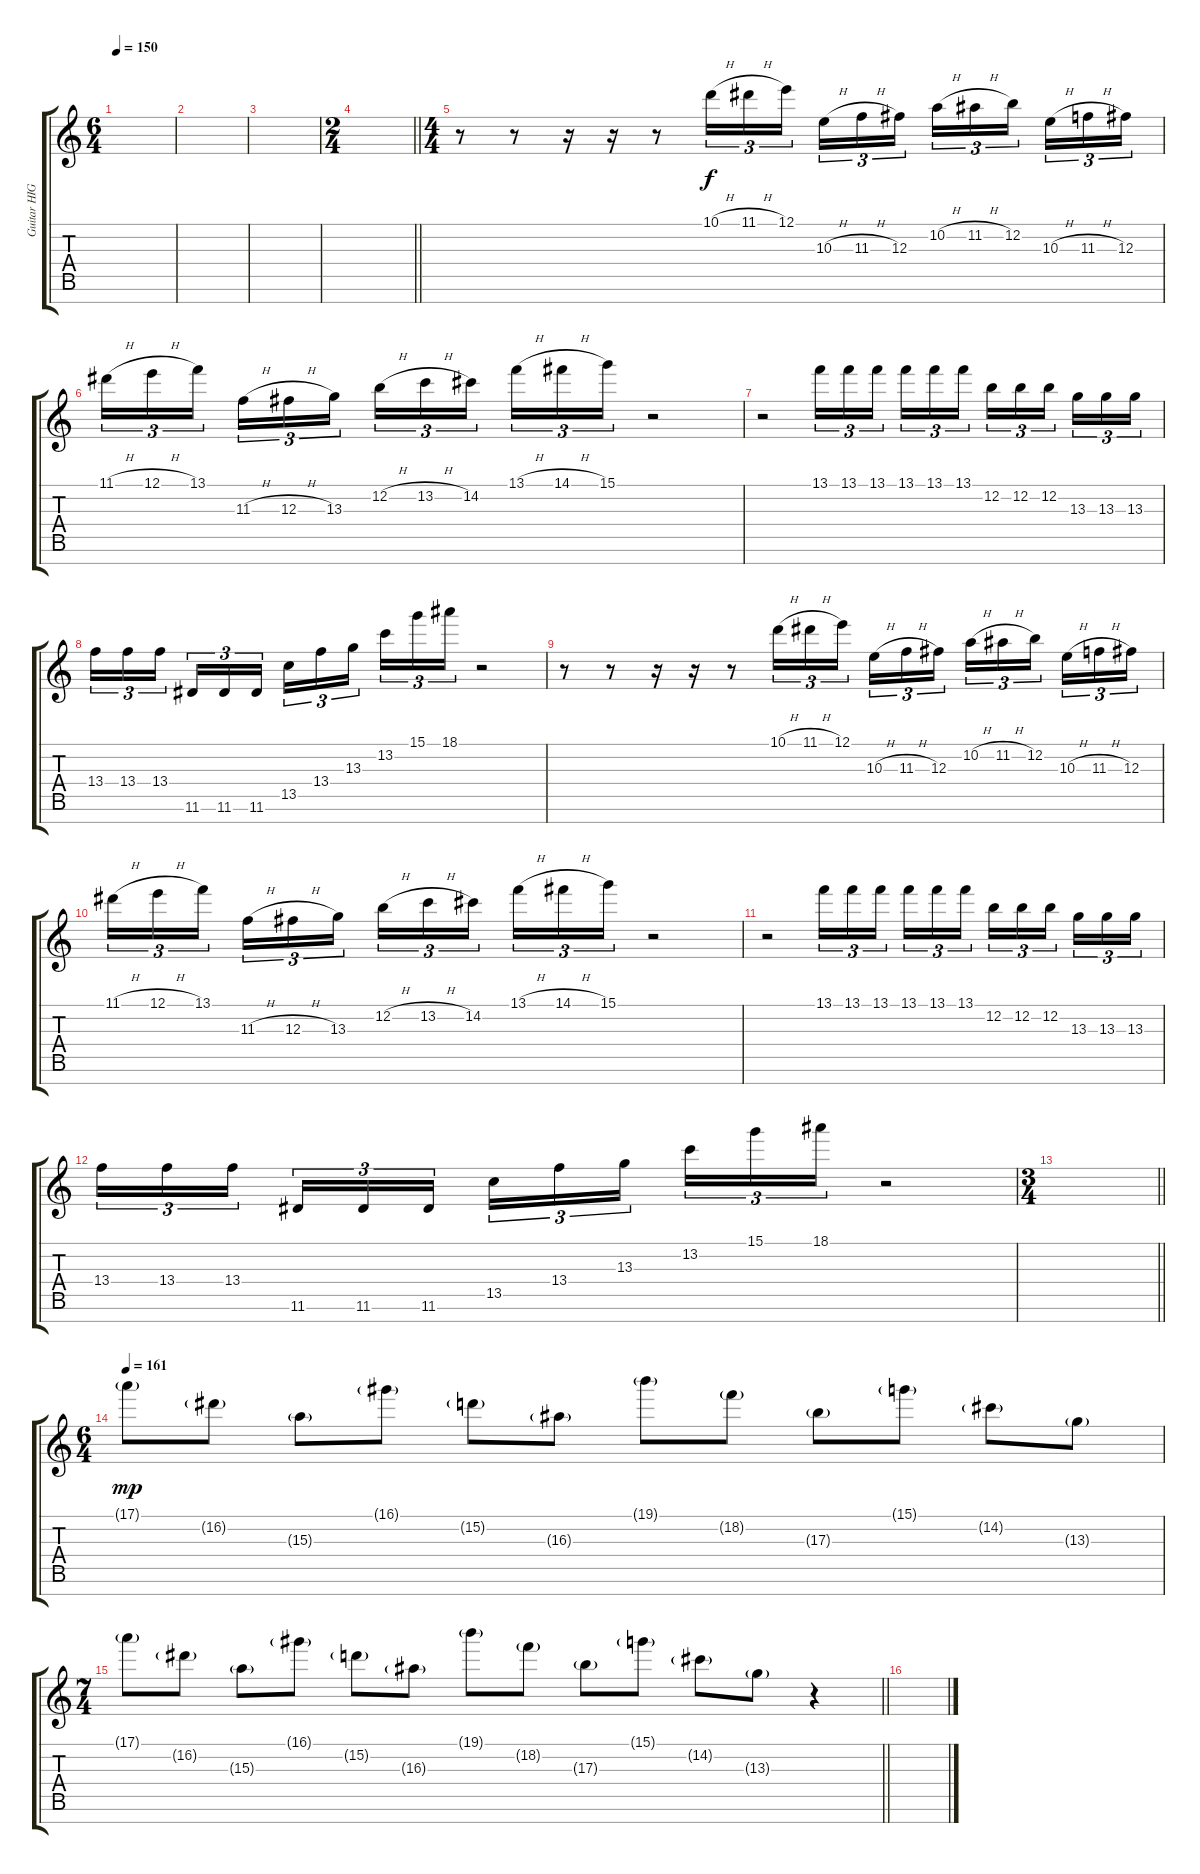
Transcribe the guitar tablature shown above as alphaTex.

\track ("Guitar HIGH Right" "Guitar HIG") {instrument distortionguitar}
\staff {score tabs}
\tuning (E4 B3 Gb3 E3 B2 E2 B1) {hide}
\ts (6 4)
\tempo 150
\clef g2
\ks c
|
|
|
\ts (2 4)
\barLineRight lightlight
|
\ts (4 4)
\section ("" "")
r.8 r.8 r.16 r.16 r.8 10.1{h}.16{tu (3 2) dy f} 11.1{h}.16{tu (3 2)} 12.1.16{tu (3 2)} 10.3{h}.16{tu (3 2)} 11.3{h}.16{tu (3 2)} 12.3.16{tu (3 2)} 10.2{h}.16{tu (3 2)} 11.2{h}.16{tu (3 2)} 12.2.16{tu (3 2)} 10.3{h}.16{tu (3 2)} 11.3{h}.16{tu (3 2)} 12.3.16{tu (3 2)} |
11.1{h}.16{tu (3 2)} 12.1{h}.16{tu (3 2)} 13.1.16{tu (3 2)} 11.3{h}.16{tu (3 2)} 12.3{h}.16{tu (3 2)} 13.3.16{tu (3 2)} 12.2{h}.16{tu (3 2)} 13.2{h}.16{tu (3 2)} 14.2.16{tu (3 2)} 13.1{h}.16{tu (3 2)} 14.1{h}.16{tu (3 2)} 15.1.16{tu (3 2)} r.2 |
r.2 13.1.16{tu (3 2)} 13.1.16{tu (3 2)} 13.1.16{tu (3 2)} 13.1.16{tu (3 2)} 13.1.16{tu (3 2)} 13.1.16{tu (3 2)} 12.2.16{tu (3 2)} 12.2.16{tu (3 2)} 12.2.16{tu (3 2)} 13.3.16{tu (3 2)} 13.3.16{tu (3 2)} 13.3.16{tu (3 2)} |
13.4.16{tu (3 2)} 13.4.16{tu (3 2)} 13.4.16{tu (3 2)} 11.6.16{tu (3 2)} 11.6.16{tu (3 2)} 11.6.16{tu (3 2)} 13.5.16{tu (3 2)} 13.4.16{tu (3 2)} 13.3.16{tu (3 2)} 13.2.16{tu (3 2)} 15.1.16{tu (3 2)} 18.1.16{tu (3 2)} r.2 |
r.8 r.8 r.16 r.16 r.8 10.1{h}.16{tu (3 2)} 11.1{h}.16{tu (3 2)} 12.1.16{tu (3 2)} 10.3{h}.16{tu (3 2)} 11.3{h}.16{tu (3 2)} 12.3.16{tu (3 2)} 10.2{h}.16{tu (3 2)} 11.2{h}.16{tu (3 2)} 12.2.16{tu (3 2)} 10.3{h}.16{tu (3 2)} 11.3{h}.16{tu (3 2)} 12.3.16{tu (3 2)} |
11.1{h}.16{tu (3 2)} 12.1{h}.16{tu (3 2)} 13.1.16{tu (3 2)} 11.3{h}.16{tu (3 2)} 12.3{h}.16{tu (3 2)} 13.3.16{tu (3 2)} 12.2{h}.16{tu (3 2)} 13.2{h}.16{tu (3 2)} 14.2.16{tu (3 2)} 13.1{h}.16{tu (3 2)} 14.1{h}.16{tu (3 2)} 15.1.16{tu (3 2)} r.2 |
r.2 13.1.16{tu (3 2)} 13.1.16{tu (3 2)} 13.1.16{tu (3 2)} 13.1.16{tu (3 2)} 13.1.16{tu (3 2)} 13.1.16{tu (3 2)} 12.2.16{tu (3 2)} 12.2.16{tu (3 2)} 12.2.16{tu (3 2)} 13.3.16{tu (3 2)} 13.3.16{tu (3 2)} 13.3.16{tu (3 2)} |
13.4.16{tu (3 2)} 13.4.16{tu (3 2)} 13.4.16{tu (3 2)} 11.6.16{tu (3 2)} 11.6.16{tu (3 2)} 11.6.16{tu (3 2)} 13.5.16{tu (3 2)} 13.4.16{tu (3 2)} 13.3.16{tu (3 2)} 13.2.16{tu (3 2)} 15.1.16{tu (3 2)} 18.1.16{tu (3 2)} r.2 |
\ts (3 4)
\barLineRight lightlight
|
\ts (6 4)
\tempo 161
17.1{g}.8{dy mp} 16.2{g}.8 15.3{g}.8 16.1{g}.8 15.2{g}.8 16.3{g}.8 19.1{g}.8 18.2{g}.8 17.3{g}.8 15.1{g}.8 14.2{g}.8 13.3{g}.8 |
\ts (7 4)
\barLineRight lightlight
17.1{g}.8 16.2{g}.8 15.3{g}.8 16.1{g}.8 15.2{g}.8 16.3{g}.8 19.1{g}.8 18.2{g}.8 17.3{g}.8 15.1{g}.8 14.2{g}.8 13.3{g}.8 r.4 |
\section ("" "")
